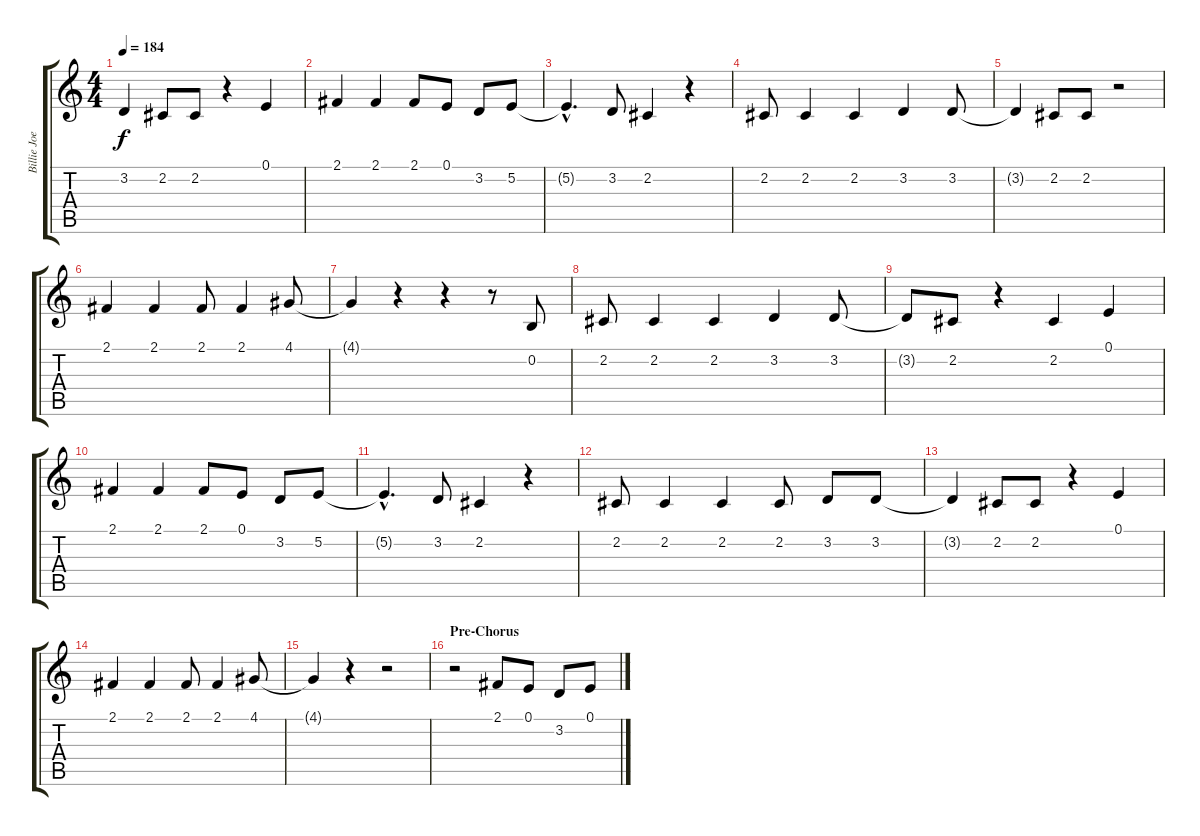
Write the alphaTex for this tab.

\track ("Billie Joe Armstrong (Vocals)" "Billie Joe") {instrument altosax}
\staff {score tabs}
\tuning (E4 B3 G3 D3 A2 E2) {hide}
\ts (4 4)
\tempo 184
\clef g2
\ks c
3.2{t}.4{dy f} 2.2.8 2.2.8 r.4 0.1.4 |
2.1.4 2.1.4 2.1.8 0.1.8 3.2.8 5.2.8 |
5.2{hac t}.4{d} 3.2.8 2.2.4 r.4 |
2.2.8 2.2.4 2.2.4 3.2.4 3.2.8 |
3.2{t}.4 2.2.8 2.2.8 r.2 |
2.1.4 2.1.4 2.1.8 2.1.4 4.1.8 |
4.1{t}.4 r.4 r.4 r.8 0.2.8 |
2.2.8 2.2.4 2.2.4 3.2.4 3.2.8 |
3.2{t}.8 2.2.8 r.4 2.2.4 0.1.4 |
2.1.4 2.1.4 2.1.8 0.1.8 3.2.8 5.2.8 |
5.2{hac t}.4{d} 3.2.8 2.2.4 r.4 |
2.2.8 2.2.4 2.2.4 2.2.8 3.2.8 3.2.8 |
3.2{t}.4 2.2.8 2.2.8 r.4 0.1.4 |
2.1.4 2.1.4 2.1.8 2.1.4 4.1.8 |
4.1{t}.4 r.4 r.2 |
\section ("" "Pre-Chorus")
r.2 2.1.8 0.1.8 3.2.8 0.1.8
